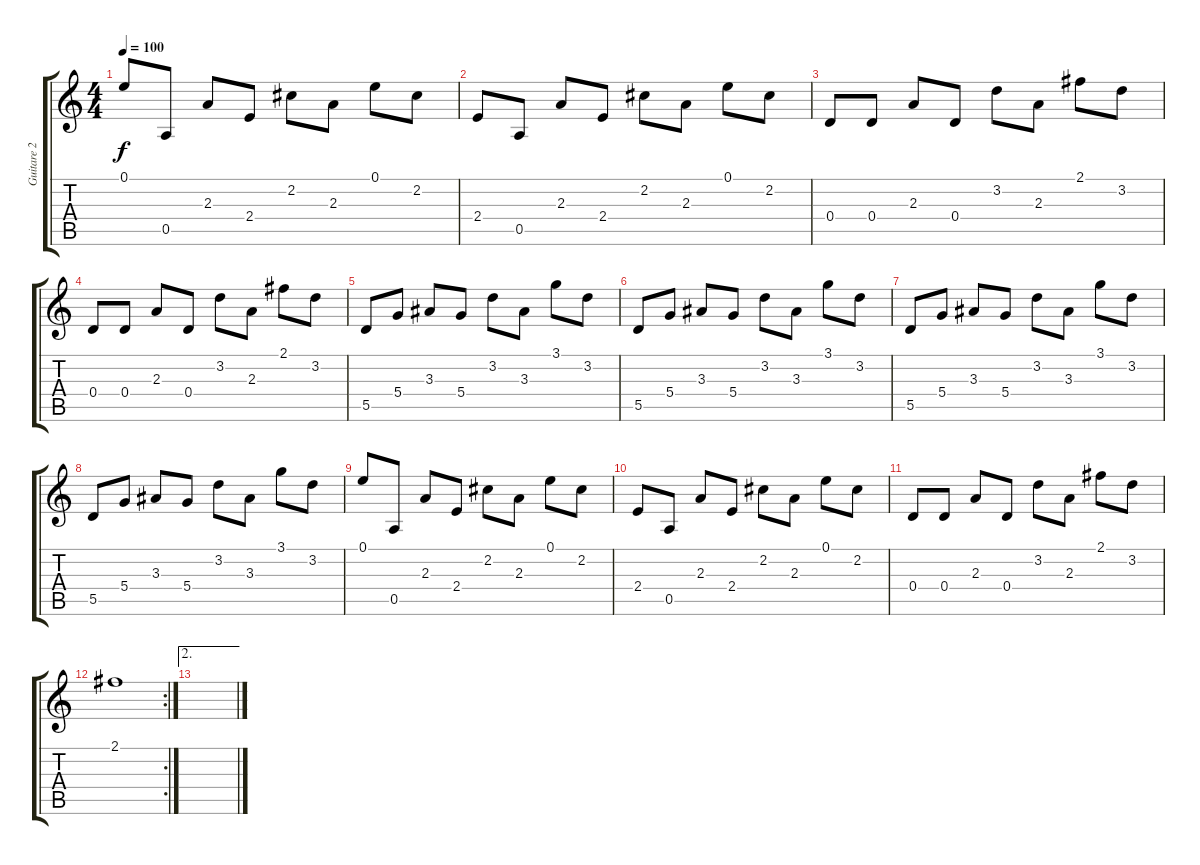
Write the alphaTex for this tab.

\track ("Guitare 2" "Guitare 2") {instrument electricguitarjazz}
\staff {score tabs}
\tuning (E4 B3 G3 D3 A2 E2) {hide}
\ts (4 4)
\tempo 100
\clef g2
\ks c
0.1.8{dy f} 0.5.8 2.3.8 2.4.8 2.2.8 2.3.8 0.1.8 2.2.8 |
2.4.8 0.5.8 2.3.8 2.4.8 2.2.8 2.3.8 0.1.8 2.2.8 |
0.4.8 0.4.8 2.3.8 0.4.8 3.2.8 2.3.8 2.1.8 3.2.8 |
0.4.8 0.4.8 2.3.8 0.4.8 3.2.8 2.3.8 2.1.8 3.2.8 |
5.5.8 5.4.8 3.3.8 5.4.8 3.2.8 3.3.8 3.1.8 3.2.8 |
5.5.8 5.4.8 3.3.8 5.4.8 3.2.8 3.3.8 3.1.8 3.2.8 |
5.5.8 5.4.8 3.3.8 5.4.8 3.2.8 3.3.8 3.1.8 3.2.8 |
5.5.8 5.4.8 3.3.8 5.4.8 3.2.8 3.3.8 3.1.8 3.2.8 |
0.1.8 0.5.8 2.3.8 2.4.8 2.2.8 2.3.8 0.1.8 2.2.8 |
2.4.8 0.5.8 2.3.8 2.4.8 2.2.8 2.3.8 0.1.8 2.2.8 |
0.4.8 0.4.8 2.3.8 0.4.8 3.2.8 2.3.8 2.1.8 3.2.8 |
\rc 2
2.1.1 |
\ae 2
